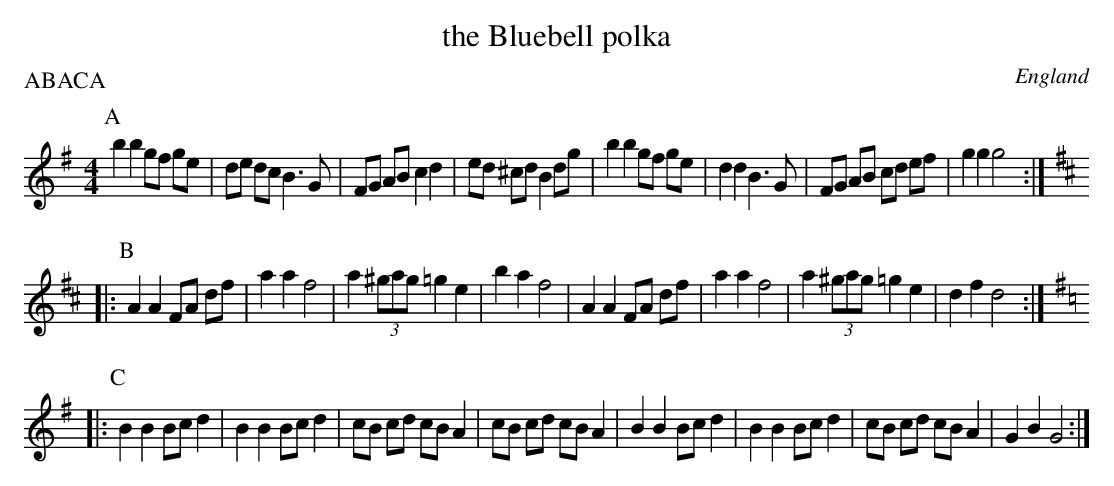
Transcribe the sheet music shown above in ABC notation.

X:1
T:the Bluebell polka
M:4/4
O:England
P:ABACA
K:G major
P:A
b2b2 gf ge|de dc B3G|FG AB c2d2|ed ^cd B2dg|\
b2b2 gf ge|d2d2 B3G|FG AB cd ef|g2g2 g4::
P:B
K:D
A2A2 FA df|a2a2 f4|a2 (3^gag =g2e2|b2a2 f4|\
A2A2 FA df|a2a2 f4|a2 (3^gag =g2e2|d2f2 d4::
P:C
K:G
B2B2 Bcd2|B2B2 Bcd2|cB cd cBA2|cB cd cB A2|\
B2B2 Bc d2|B2B2 Bcd2|cB cd cB A2|G2B2 G4:|
